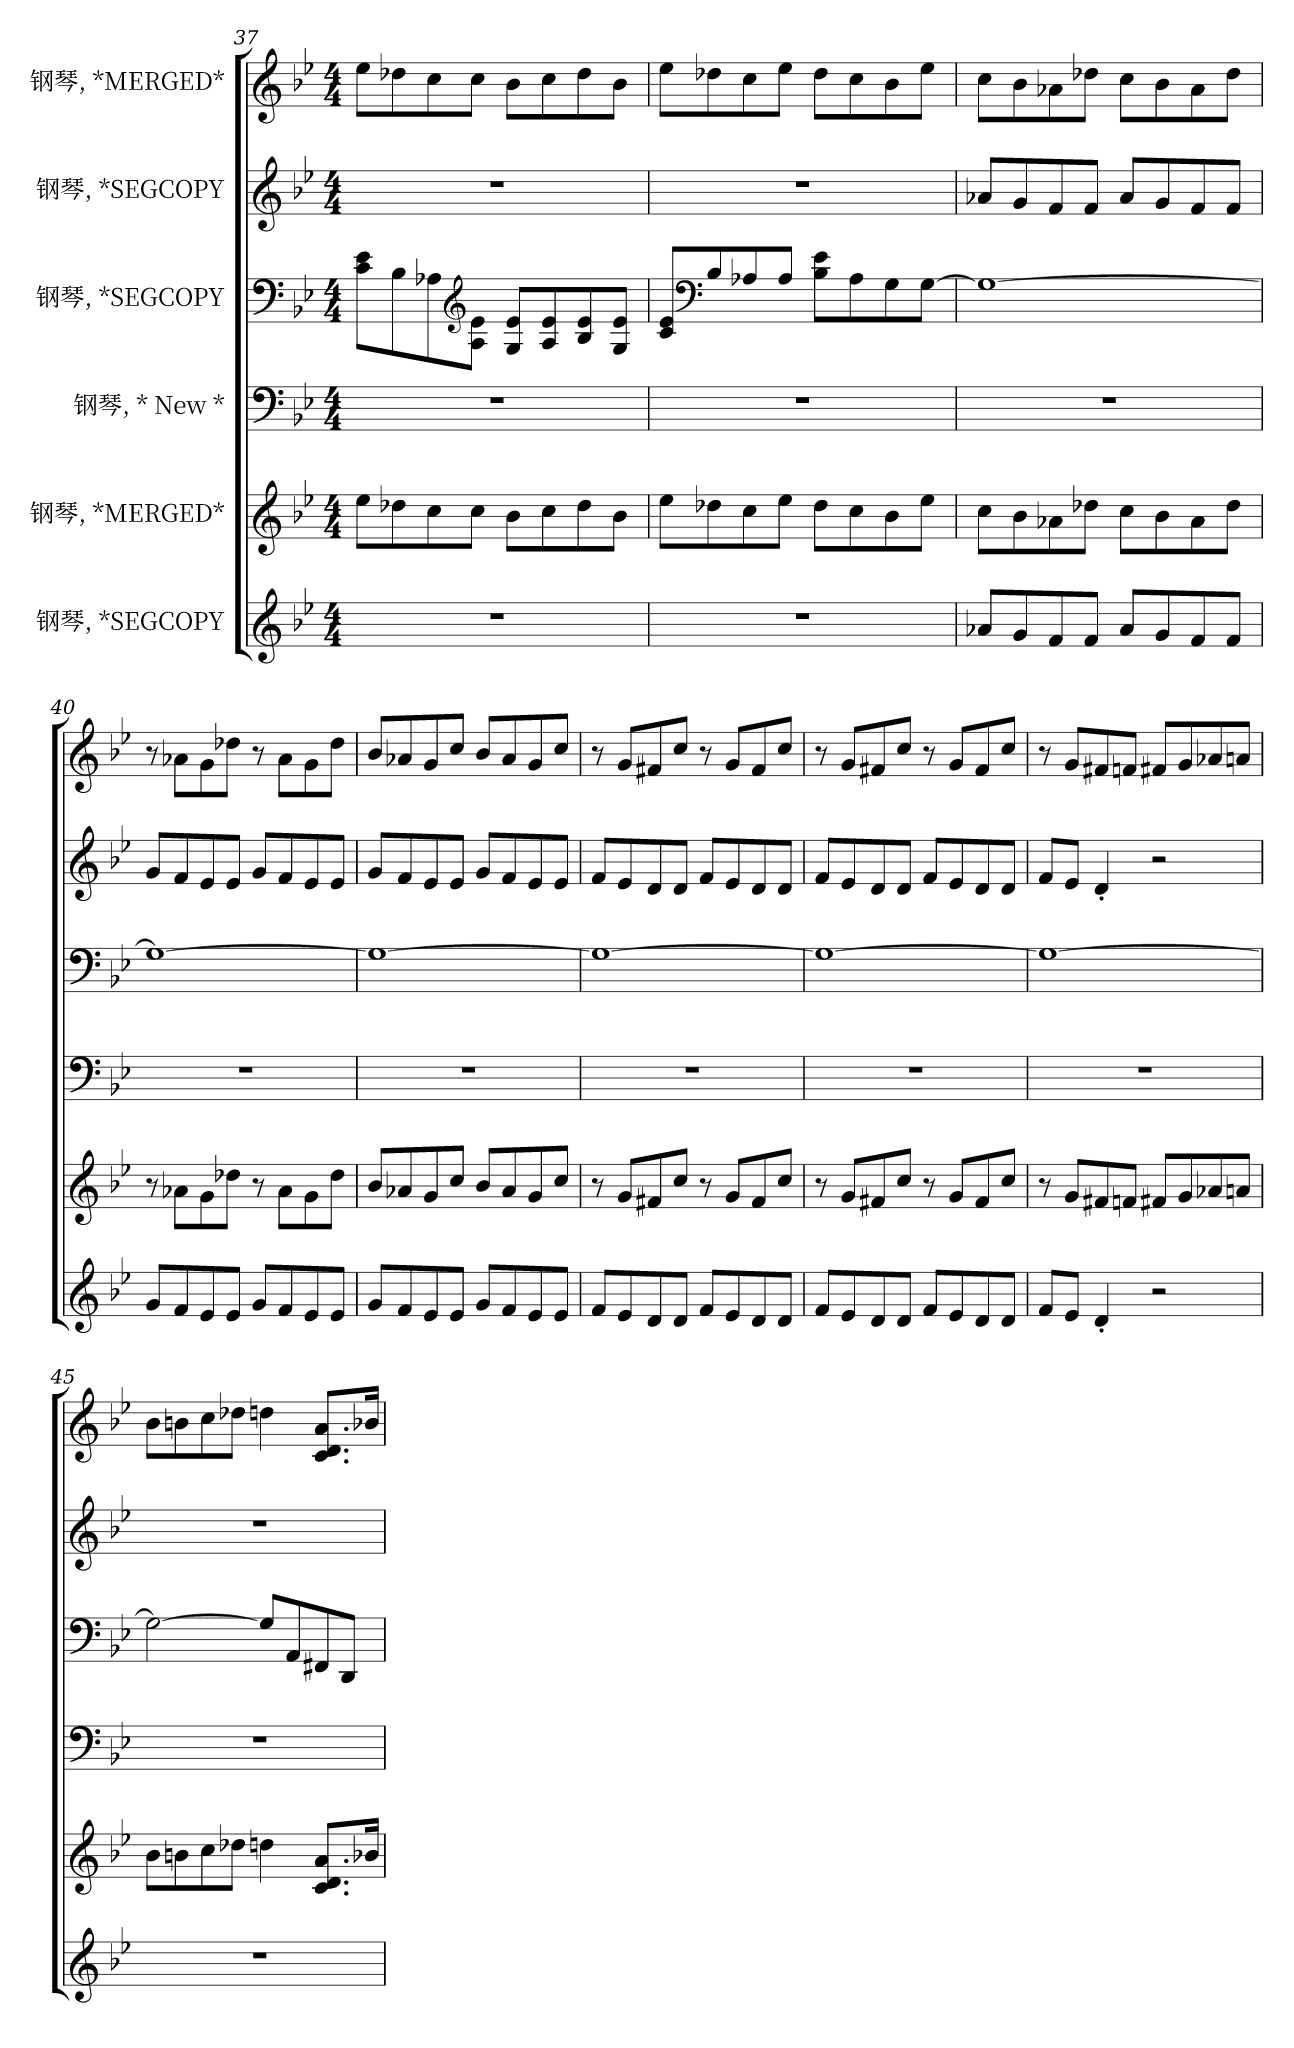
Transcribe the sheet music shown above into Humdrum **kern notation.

**kern	**kern	**kern	**kern	**kern	**kern
*part6	*part5	*part4	*part3	*part2	*part1
*staff6	*staff5	*staff4	*staff3	*staff2	*staff1
*I"钢琴, *SEGCOPY	*I"钢琴, *MERGED*	*I"钢琴, * New *	*I"钢琴, *SEGCOPY	*I"钢琴, *SEGCOPY	*I"钢琴, *MERGED*
*clefG2	*clefG2	*clefF4	*clefF4	*clefG2	*clefG2
*k[b-e-]	*k[b-e-]	*k[b-e-]	*k[b-e-]	*k[b-e-]	*k[b-e-]
*M4/4	*M4/4	*M4/4	*M4/4	*M4/4	*M4/4
=37	=37	=37	=37	=37	=37
1r	8ee-\L	1r	8c\ 8e-\L	1r	8ee-\L
.	8dd-X\	.	8B-\	.	8dd-X\
.	8cc\	.	8A-X\	.	8cc\
*	*	*	*clefG2	*	*
.	8cc\J	.	8A-\ 8e-\J	.	8cc\J
.	8b-\L	.	8G/ 8e-/L	.	8b-\L
.	8cc\	.	8A-/ 8e-/	.	8cc\
.	8dd-\	.	8B-/ 8e-/	.	8dd-\
.	8b-\J	.	8G/ 8e-/J	.	8b-\J
!!LO:LB:g=z
=38	=38	=38	=38	=38	=38
1r	8ee-\L	1r	8c/ 8e-/L	1r	8ee-\L
*	*	*	*clefF4	*	*
.	8dd-X\	.	8B-/	.	8dd-X\
.	8cc\	.	8A-X/	.	8cc\
.	8ee-\J	.	8A-/J	.	8ee-\J
.	8dd-\L	.	8B-\ 8e-\L	.	8dd-\L
.	8cc\	.	8A-\	.	8cc\
.	8b-\	.	8G\	.	8b-\
.	8ee-\J	.	[8G\J	.	8ee-\J
=39	=39	=39	=39	=39	=39
8a-X/L	8cc\L	1r	1G_	8a-X/L	8cc\L
8g/	8b-\	.	.	8g/	8b-\
8f/	8a-X\	.	.	8f/	8a-X\
8f/J	8dd-X\J	.	.	8f/J	8dd-X\J
8a-/L	8cc\L	.	.	8a-/L	8cc\L
8g/	8b-\	.	.	8g/	8b-\
8f/	8a-\	.	.	8f/	8a-\
8f/J	8dd-\J	.	.	8f/J	8dd-\J
=40	=40	=40	=40	=40	=40
8g/L	8r	1r	1G_	8g/L	8r
8f/	8a-X\L	.	.	8f/	8a-X\L
8e-/	8g\	.	.	8e-/	8g\
8e-/J	8dd-X\J	.	.	8e-/J	8dd-X\J
8g/L	8r	.	.	8g/L	8r
8f/	8a-\L	.	.	8f/	8a-\L
8e-/	8g\	.	.	8e-/	8g\
8e-/J	8dd-\J	.	.	8e-/J	8dd-\J
=41	=41	=41	=41	=41	=41
8g/L	8b-/L	1r	1G_	8g/L	8b-/L
8f/	8a-X/	.	.	8f/	8a-X/
8e-/	8g/	.	.	8e-/	8g/
8e-/J	8cc/J	.	.	8e-/J	8cc/J
8g/L	8b-/L	.	.	8g/L	8b-/L
8f/	8a-/	.	.	8f/	8a-/
8e-/	8g/	.	.	8e-/	8g/
8e-/J	8cc/J	.	.	8e-/J	8cc/J
!!LO:PB:g=z
=42	=42	=42	=42	=42	=42
8f/L	8r	1r	1G_	8f/L	8r
8e-/	8g/L	.	.	8e-/	8g/L
8d/	8f#X/	.	.	8d/	8f#X/
8d/J	8cc/J	.	.	8d/J	8cc/J
8f/L	8r	.	.	8f/L	8r
8e-/	8g/L	.	.	8e-/	8g/L
8d/	8f#/	.	.	8d/	8f#/
8d/J	8cc/J	.	.	8d/J	8cc/J
=43	=43	=43	=43	=43	=43
8f/L	8r	1r	1G_	8f/L	8r
8e-/	8g/L	.	.	8e-/	8g/L
8d/	8f#X/	.	.	8d/	8f#X/
8d/J	8cc/J	.	.	8d/J	8cc/J
8f/L	8r	.	.	8f/L	8r
8e-/	8g/L	.	.	8e-/	8g/L
8d/	8f#/	.	.	8d/	8f#/
8d/J	8cc/J	.	.	8d/J	8cc/J
=44	=44	=44	=44	=44	=44
8f/L	8r	1r	1G_	8f/L	8r
8e-/J	8g/L	.	.	8e-/J	8g/L
4d'/	8f#X/	.	.	4d'/	8f#X/
.	8fn/J	.	.	.	8fn/J
2r	8f#X/L	.	.	2r	8f#X/L
.	8g/	.	.	.	8g/
.	8a-X/	.	.	.	8a-X/
.	8an/J	.	.	.	8an/J
!!LO:LB:g=z
=45	=45	=45	=45	=45	=45
1r	8b-\L	1r	2G\_	1r	8b-\L
.	8bn\	.	.	.	8bn\
.	8cc\	.	.	.	8cc\
.	8dd-X\J	.	.	.	8dd-X\J
.	4ddn\	.	8G/L]	.	4ddn\
.	.	.	8AA/	.	.
.	8.c/ 8.d/ 8.a/L	.	8FF#X/	.	8.c/ 8.d/ 8.a/L
.	.	.	8DD/J	.	.
.	16b-X/Jk	.	.	.	16b-X/Jk
=	=	=	=	=	=
*-	*-	*-	*-	*-	*-
